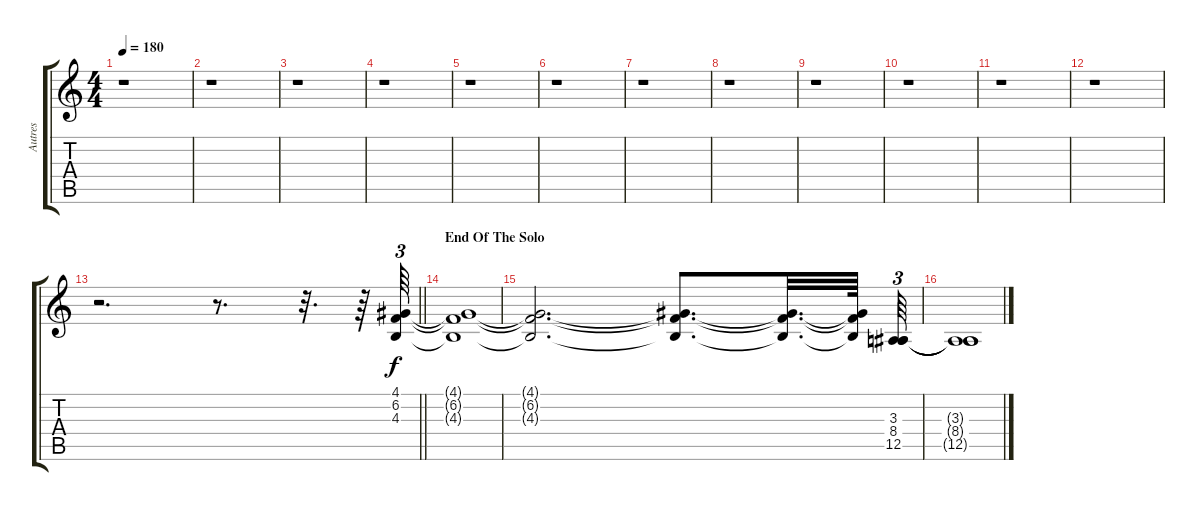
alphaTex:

\track ("Autres" "Autres") {instrument stringensemble1}
\staff {score tabs}
\tuning (E4 B3 G3 D3 A2 E2) {hide}
\ts (4 4)
\tempo 180
\clef g2
\ks c
r.1{dy ff} |
r.1 |
r.1 |
r.1 |
r.1 |
r.1 |
r.1 |
r.1 |
r.1 |
r.1 |
r.1 |
r.1 |
\barLineRight lightlight
r.2{d} r.8{d} r.32{d} r.64 (4.1 6.2 4.3).64{tu (3 2) dy f volume 13 balance 12 instrument pad4choir} |
\section ("" "End Of The Solo")
(4.1{t} 6.2{t} 4.3{t}).1 |
(4.1{t} 6.2{t} 4.3{t}).2{d} (4.1{t} 6.2{t} 4.3{t}).8{d} (4.1{t} 6.2{t} 4.3{t}).32{d} (4.1{t} 6.2{t} 4.3{t}).64 (3.3 8.4 12.5).64{tu (3 2)} |
(3.3{t} 8.4{t} 12.5{t}).1
